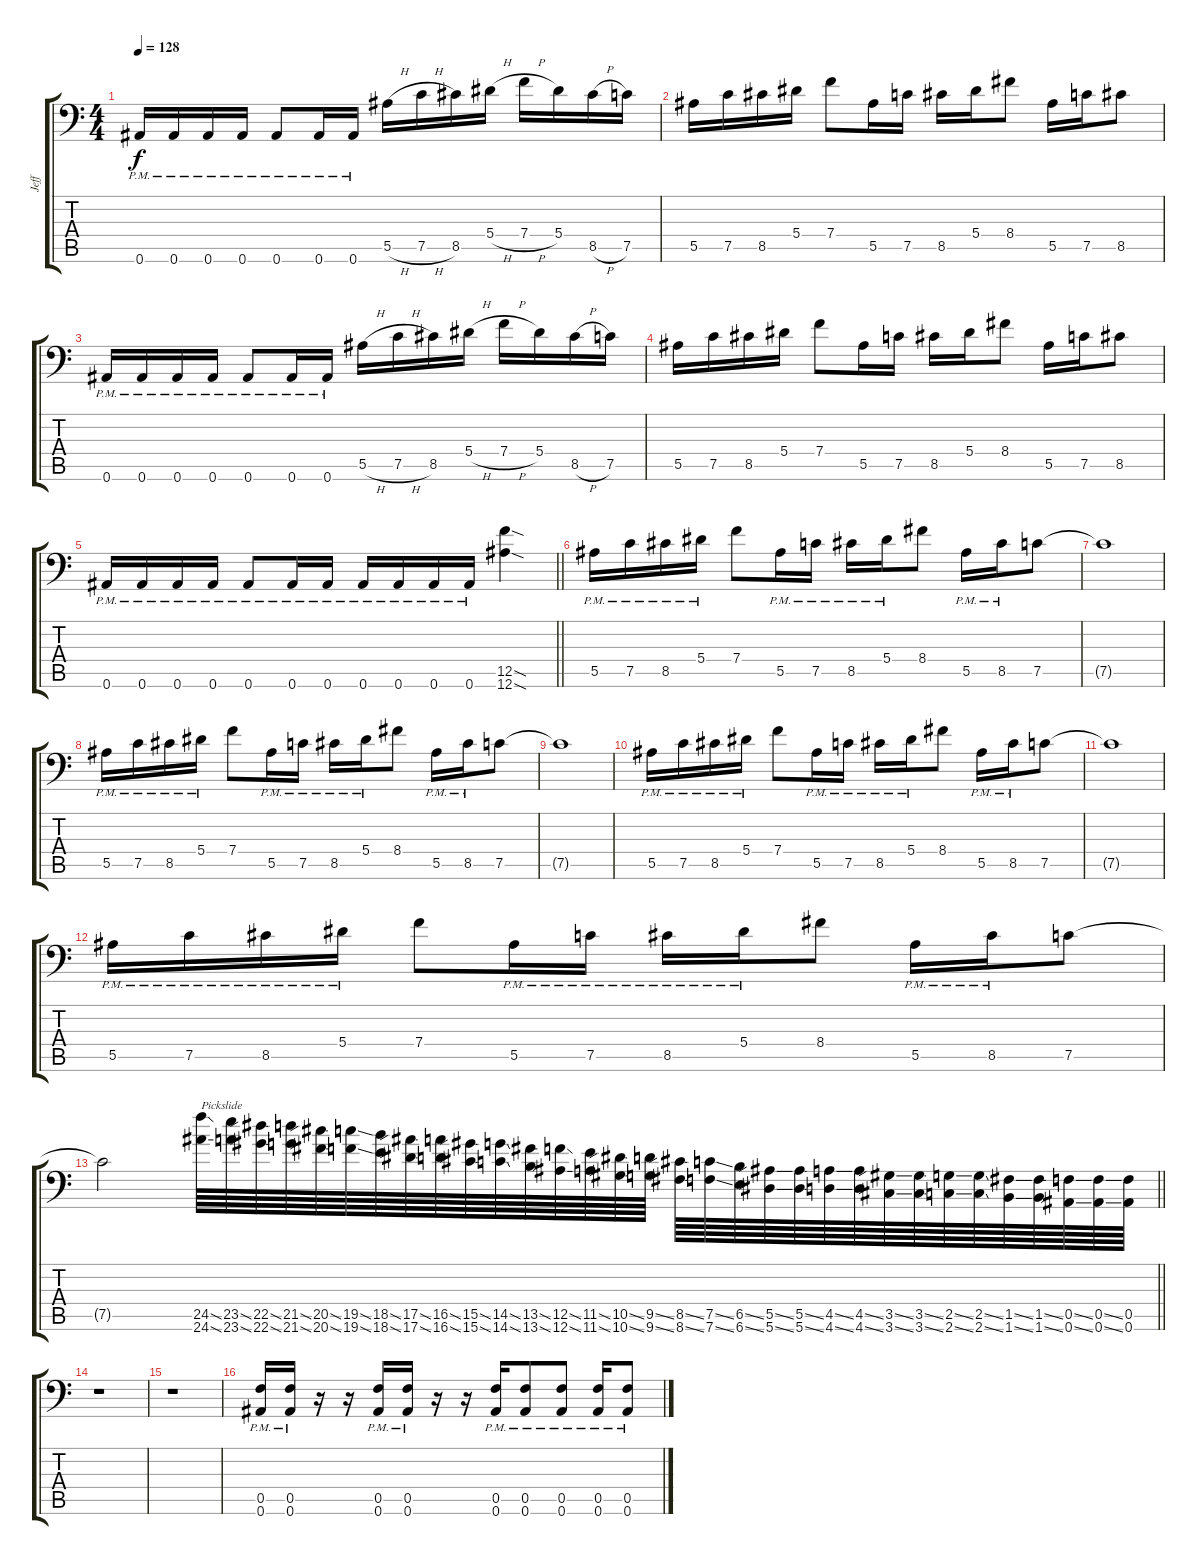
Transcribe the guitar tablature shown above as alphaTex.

\track ("Jeff" "Jeff") {instrument distortionguitar}
\staff {score tabs}
\tuning (C4 G3 Eb3 Bb2 F2 Bb1) {hide}
\ts (4 4)
\tempo 128
\clef f4
\ks c
0.6{pm}.16{dy f} 0.6{pm}.16 0.6{pm}.16 0.6{pm}.16 0.6{pm}.8 0.6{pm}.16 0.6{pm}.16 5.5{h}.16 7.5{h}.16 8.5.16 5.4{h}.16 7.4{h}.16 5.4.16 8.5{h}.16 7.5.16 |
5.5.16 7.5.16 8.5.16 5.4.16 7.4.8 5.5.16 7.5.16 8.5.16 5.4.16 8.4.8 5.5.16 7.5.16 8.5.8 |
0.6{pm}.16 0.6{pm}.16 0.6{pm}.16 0.6{pm}.16 0.6{pm}.8 0.6{pm}.16 0.6{pm}.16 5.5{h}.16 7.5{h}.16 8.5.16 5.4{h}.16 7.4{h}.16 5.4.16 8.5{h}.16 7.5.16 |
5.5.16 7.5.16 8.5.16 5.4.16 7.4.8 5.5.16 7.5.16 8.5.16 5.4.16 8.4.8 5.5.16 7.5.16 8.5.8 |
\barLineRight lightlight
0.6{pm}.16 0.6{pm}.16 0.6{pm}.16 0.6{pm}.16 0.6{pm}.8 0.6{pm}.16 0.6{pm}.16 0.6{pm}.16 0.6{pm}.16 0.6{pm}.16 0.6{pm}.16 (12.5{sod} 12.6{sod}).4 |
5.5{pm}.16 7.5{pm}.16 8.5{pm}.16 5.4{pm}.16 7.4.8 5.5{pm}.16 7.5{pm}.16 8.5{pm}.16 5.4{pm}.16 8.4.8 5.5{pm}.16 8.5{pm}.16 7.5.8 |
7.5{t}.1 |
5.5{pm}.16 7.5{pm}.16 8.5{pm}.16 5.4{pm}.16 7.4.8 5.5{pm}.16 7.5{pm}.16 8.5{pm}.16 5.4{pm}.16 8.4.8 5.5{pm}.16 8.5{pm}.16 7.5.8 |
7.5{t}.1 |
5.5{pm}.16 7.5{pm}.16 8.5{pm}.16 5.4{pm}.16 7.4.8 5.5{pm}.16 7.5{pm}.16 8.5{pm}.16 5.4{pm}.16 8.4.8 5.5{pm}.16 8.5{pm}.16 7.5.8 |
7.5{t}.1 |
5.5{pm}.16 7.5{pm}.16 8.5{pm}.16 5.4{pm}.16 7.4.8 5.5{pm}.16 7.5{pm}.16 8.5{pm}.16 5.4{pm}.16 8.4.8 5.5{pm}.16 8.5{pm}.16 7.5.8 |
\barLineRight lightlight
7.5{t}.2 (24.5{ss} 24.6{ss}).64{txt "Pickslide"} (23.5{ss} 23.6{ss}).64 (22.5{ss} 22.6{ss}).64 (21.5{ss} 21.6{ss}).64 (20.5{ss} 20.6{ss}).64 (19.5{ss} 19.6{ss}).64 (18.5{ss} 18.6{ss}).64 (17.5{ss} 17.6{ss}).64 (16.5{ss} 16.6{ss}).64 (15.5{ss} 15.6{ss}).64 (14.5{ss} 14.6{ss}).64 (13.5{ss} 13.6{ss}).64 (12.5{ss} 12.6{ss}).64 (11.5{ss} 11.6{ss}).64 (10.5{ss} 10.6{ss}).64 (9.5{ss} 9.6{ss}).64 (8.5{ss} 8.6{ss}).64 (7.5{ss} 7.6{ss}).64 (6.5{ss} 6.6{ss}).64 (5.5{ss} 5.6{ss}).64 (5.5{ss} 5.6{ss}).64 (4.5{ss} 4.6{ss}).64 (4.5{ss} 4.6{ss}).64 (3.5{ss} 3.6{ss}).64 (3.5{ss} 3.6{ss}).64 (2.5{ss} 2.6{ss}).64 (2.5{ss} 2.6{ss}).64 (1.5{ss} 1.6{ss}).64 (1.5{ss} 1.6{ss}).64 (0.5{ss} 0.6{ss}).64 (0.5{ss} 0.6{ss}).64 (0.5 0.6).64 |
r.1 |
r.1 |
(0.5{pm} 0.6{pm}).16 (0.5{pm} 0.6{pm}).16 r.16 r.16 (0.5{pm} 0.6{pm}).16 (0.5{pm} 0.6{pm}).16 r.16 r.16 (0.5{pm} 0.6{pm}).16 (0.5{pm} 0.6{pm}).8 (0.5{pm} 0.6{pm}).8 (0.5{pm} 0.6{pm}).16 (0.5{pm} 0.6{pm}).8
